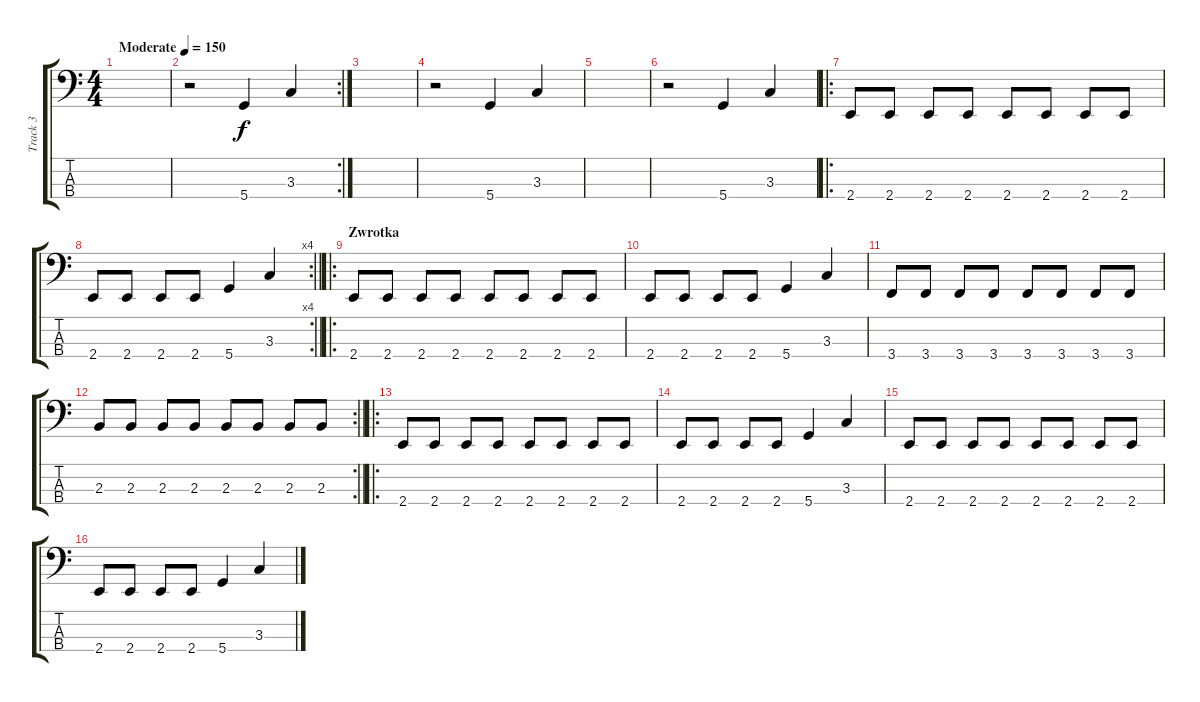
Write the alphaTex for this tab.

\track ("Track 3" "Track 3") {instrument electricbassfinger}
\staff {score tabs}
\tuning (G2 D2 A1 D1) {hide}
\ts (4 4)
\tempo (150 "Moderate")
\clef f4
\ks c
|
\rc 2
r.2 5.4.4 3.3.4 |
|
r.2 5.4.4 3.3.4 |
|
r.2 5.4.4 3.3.4 |
\ro
2.4.8 2.4.8 2.4.8 2.4.8 2.4.8 2.4.8 2.4.8 2.4.8 |
\rc 4
\barLineRight lightlight
2.4.8 2.4.8 2.4.8 2.4.8 5.4.4 3.3.4 |
\ro
\section ("" "Zwrotka")
2.4.8 2.4.8 2.4.8 2.4.8 2.4.8 2.4.8 2.4.8 2.4.8 |
2.4.8 2.4.8 2.4.8 2.4.8 5.4.4 3.3.4 |
3.4.8 3.4.8 3.4.8 3.4.8 3.4.8 3.4.8 3.4.8 3.4.8 |
\rc 2
\barLineRight lightlight
2.3.8 2.3.8 2.3.8 2.3.8 2.3.8 2.3.8 2.3.8 2.3.8 |
\ro
2.4.8 2.4.8 2.4.8 2.4.8 2.4.8 2.4.8 2.4.8 2.4.8 |
2.4.8 2.4.8 2.4.8 2.4.8 5.4.4 3.3.4 |
2.4.8 2.4.8 2.4.8 2.4.8 2.4.8 2.4.8 2.4.8 2.4.8 |
2.4.8 2.4.8 2.4.8 2.4.8 5.4.4 3.3.4
